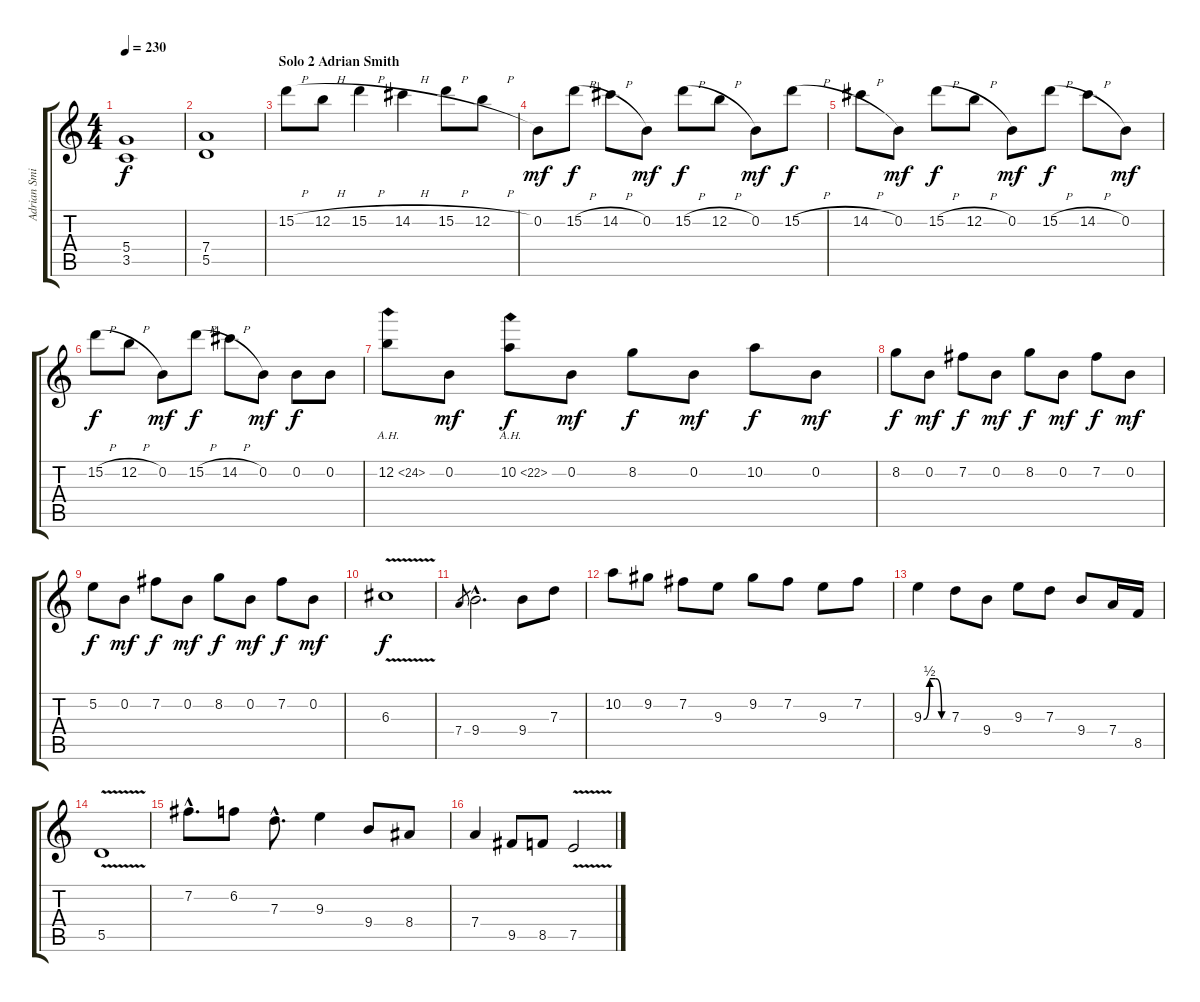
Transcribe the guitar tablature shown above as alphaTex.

\track ("Adrian Smith" "Adrian Smi") {instrument distortionguitar}
\staff {score tabs}
\tuning (E4 B3 G3 D3 A2 E2) {hide}
\ts (4 4)
\tempo 230
\clef g2
\ks c
(5.4 3.5).1{dy f} |
(7.4 5.5).1 |
\section ("" "Solo 2 Adrian Smith")
15.2{h}.8{volume 16 balance 8} 12.2{h}.8 15.2{h}.4 14.2{h}.4 15.2{h}.8 12.2{h}.8 |
0.2.8{dy mf} 15.2{h}.8{dy f} 14.2{h}.8 0.2.8{dy mf} 15.2{h}.8{dy f} 12.2{h}.8 0.2.8{dy mf} 15.2{h}.8{dy f} |
14.2{h}.8 0.2.8{dy mf} 15.2{h}.8{dy f} 12.2{h}.8 0.2.8{dy mf} 15.2{h}.8{dy f} 14.2{h}.8 0.2.8{dy mf} |
15.2{h}.8{dy f} 12.2{h}.8 0.2.8{dy mf} 15.2{h}.8{dy f} 14.2{h}.8 0.2.8{dy mf} 0.2.8{dy f} 0.2.8 |
12.2{ah 12}.8 0.2.8{dy mf} 10.2{ah 12}.8{dy f} 0.2.8{dy mf} 8.2.8{dy f} 0.2.8{dy mf} 10.2.8{dy f} 0.2.8{dy mf} |
8.2.8{dy f} 0.2.8{dy mf} 7.2.8{dy f} 0.2.8{dy mf} 8.2.8{dy f} 0.2.8{dy mf} 7.2.8{dy f} 0.2.8{dy mf} |
5.2.8{dy f} 0.2.8{dy mf} 7.2.8{dy f} 0.2.8{dy mf} 8.2.8{dy f} 0.2.8{dy mf} 7.2.8{dy f} 0.2.8{dy mf} |
6.3{v}.1{dy f} |
7.4.8{gr} 9.4{hac}.2{d} 9.4.8 7.3.8 |
10.2.8 9.2.8 7.2.8 9.3.8 9.2.8 7.2.8 9.3.8 7.2.8 |
9.3{be (custom 0 0 15 2 30 2 45 0 60 0)}.4 7.3.8 9.4.8 9.3.8 7.3.8 9.4.8 7.4.16 8.5.16 |
5.5{v}.1 |
7.2{hac}.8{d} 6.2.8 7.3{hac}.8{d} 9.3.4 9.4.8 8.4.8 |
7.4.4 9.5.8 8.5.8 7.5{v}.2
